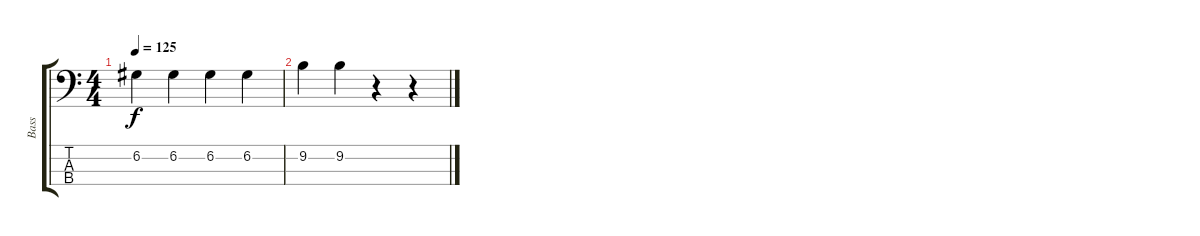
\track ("Bass" "Bass") {instrument slapbass1}
\staff {score tabs}
\tuning (G2 D2 A1 E1) {hide}
\ts (4 4)
\tempo 125
\clef f4
\ks c
6.2.4{dy f} 6.2.4 6.2.4 6.2.4 |
9.2.4 9.2.4 r.4 r.4
